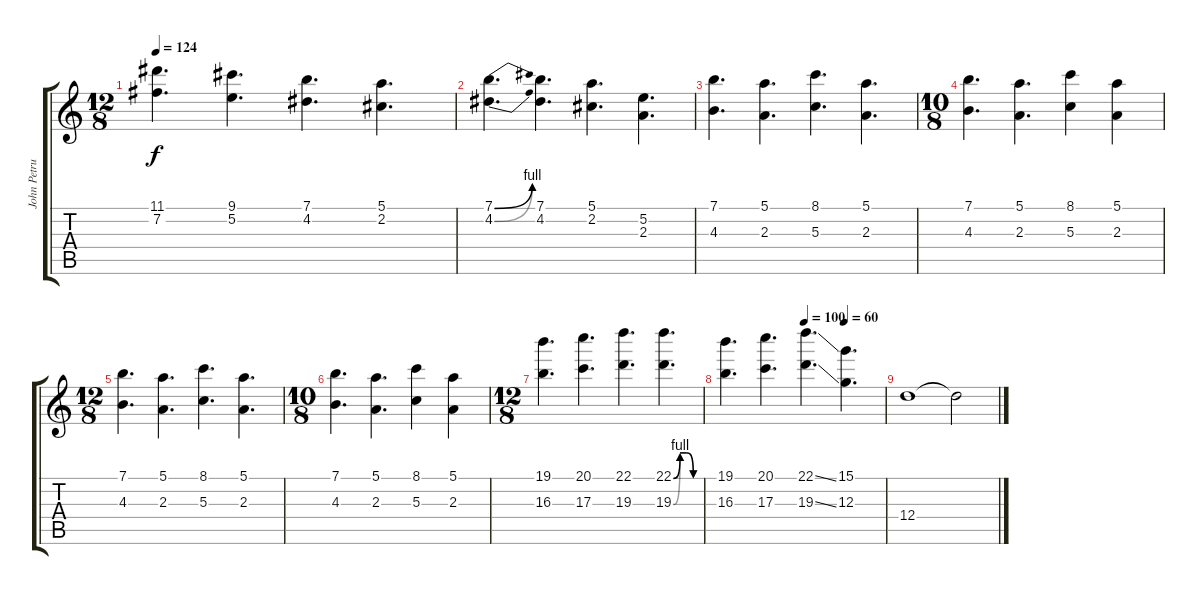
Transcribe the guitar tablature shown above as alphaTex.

\track ("John Petrucci Giutar 3" "John Petru") {instrument distortionguitar}
\staff {score tabs}
\tuning (E4 B3 G3 D3 A2 E2) {hide}
\ts (12 8)
\tempo 124
\clef g2
\ks c
(11.1 7.2).4{d dy f} (9.1 5.2).4{d} (7.1 4.2).4{d} (5.1 2.2).4{d} |
(7.1{be (bend 0 0 60 4)} 4.2{be (bend 0 0 60 4)}).4{d} (7.1 4.2).4{d} (5.1 2.2).4{d} (5.2 2.3).4{d} |
(7.1 4.3).4{d} (5.1 2.3).4{d} (8.1 5.3).4{d} (5.1 2.3).4{d} |
\ts (10 8)
(7.1 4.3).4{d} (5.1 2.3).4{d} (8.1 5.3).4 (5.1 2.3).4 |
\ts (12 8)
(7.1 4.3).4{d} (5.1 2.3).4{d} (8.1 5.3).4{d} (5.1 2.3).4{d} |
\ts (10 8)
(7.1 4.3).4{d} (5.1 2.3).4{d} (8.1 5.3).4 (5.1 2.3).4 |
\ts (12 8)
(19.1 16.3).4{d} (20.1 17.3).4{d} (22.1 19.3).4{d} (22.1{be (custom 0 0 15 4 30 4 45 0 60 0)} 19.3{be (custom 0 0 15 4 30 4 45 0 60 0)}).4{d} |
\tempo (100 0.5)
\tempo (90 0.75)
\tempo (60 0.75)
(19.1 16.3).4{d} (20.1 17.3).4{d} (22.1{ss} 19.3{ss}).4{d} (15.1 12.3).4{d} |
12.4.1 12.4{t}.2
